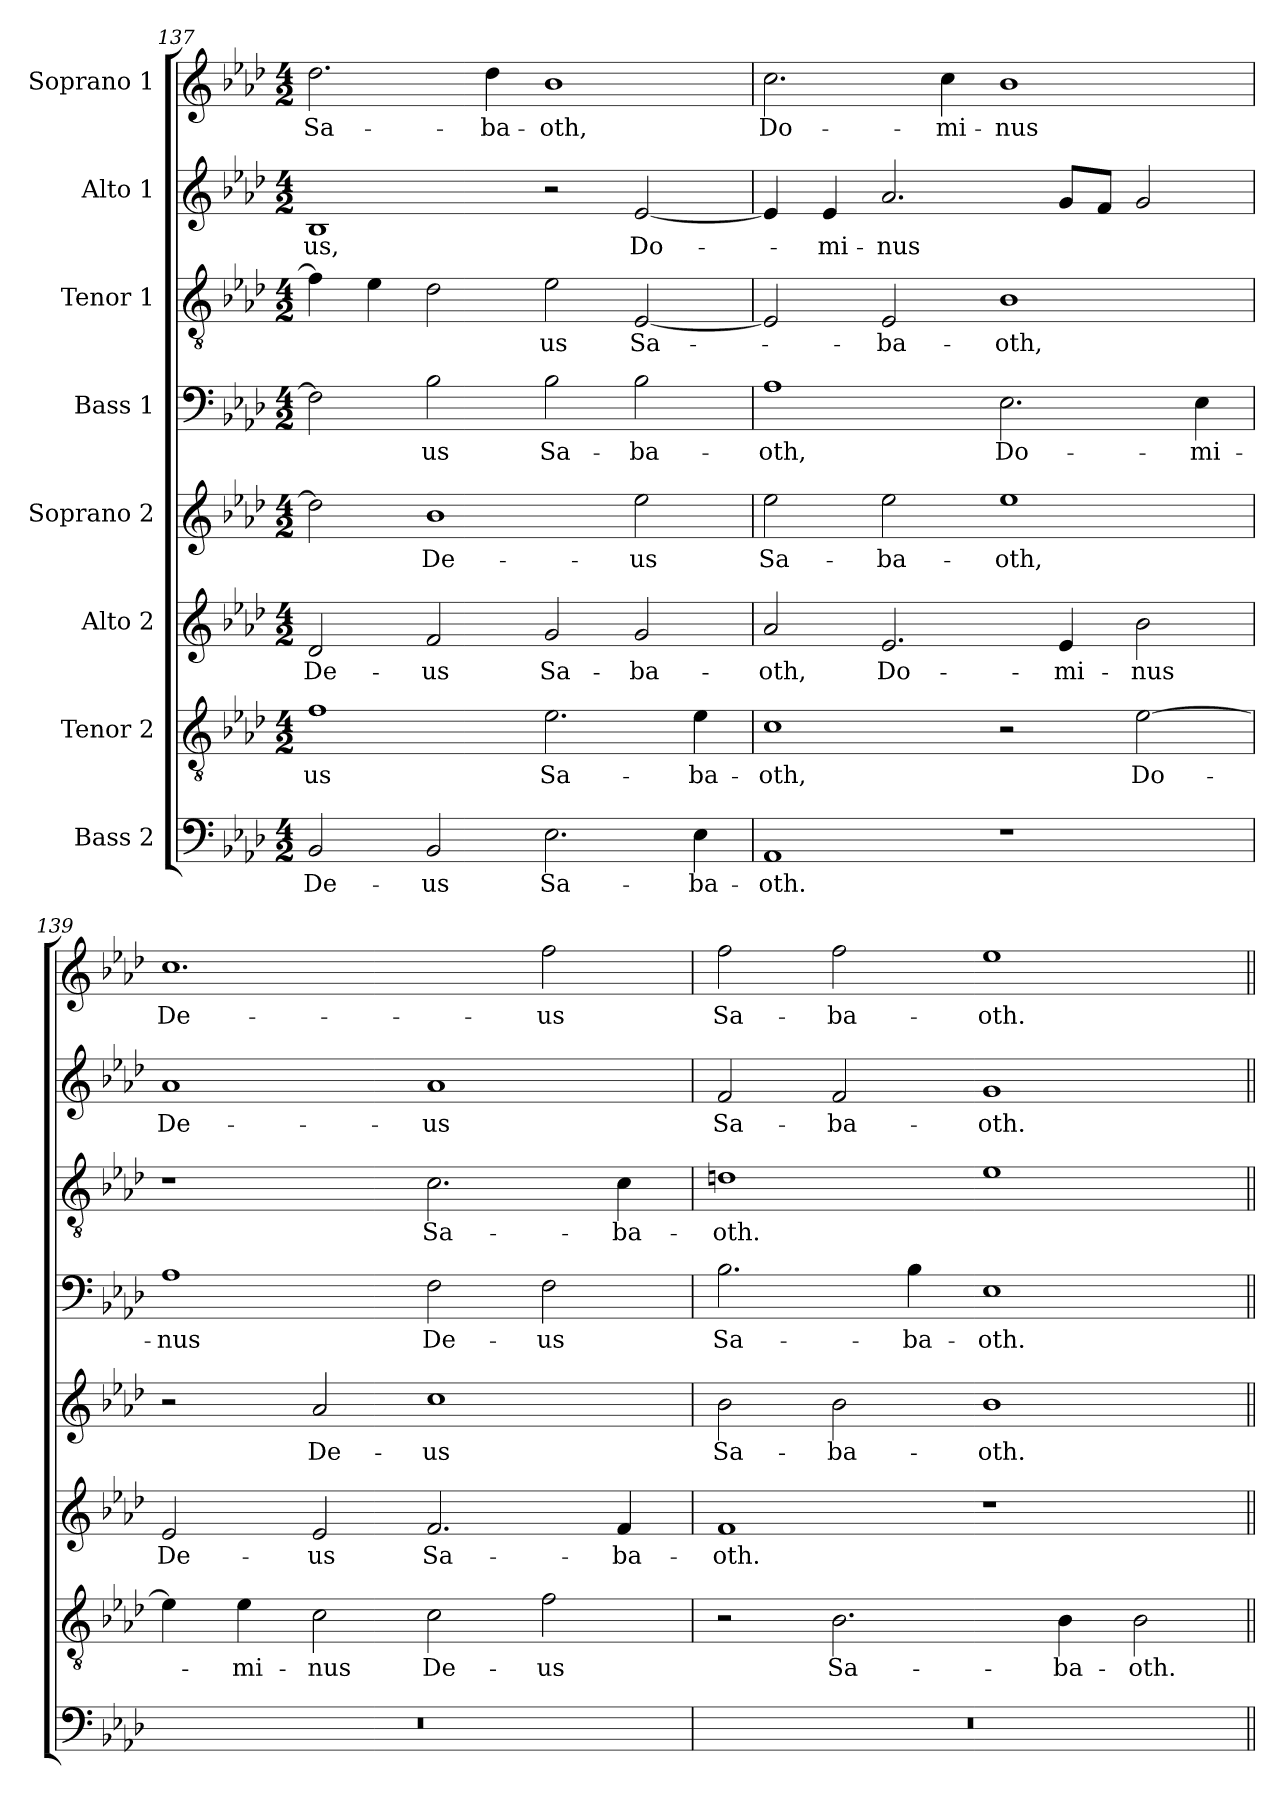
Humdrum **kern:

**kern	**text	**kern	**text	**kern	**text	**kern	**text	**kern	**text	**kern	**text	**kern	**text	**kern	**text
*part8	*part8	*part7	*part7	*part6	*part6	*part5	*part5	*part4	*part4	*part3	*part3	*part2	*part2	*part1	*part1
*staff8	*staff8	*staff7	*staff7	*staff6	*staff6	*staff5	*staff5	*staff4	*staff4	*staff3	*staff3	*staff2	*staff2	*staff1	*staff1
*I"Bass 2	*	*I"Tenor 2	*	*I"Alto 2	*	*I"Soprano 2	*	*I"Bass 1	*	*I"Tenor 1	*	*I"Alto 1	*	*I"Soprano 1	*
*clefF4	*	*clefGv2	*	*clefG2	*	*clefG2	*	*clefF4	*	*clefGv2	*	*clefG2	*	*clefG2	*
*k[b-e-a-d-]	*	*k[b-e-a-d-]	*	*k[b-e-a-d-]	*	*k[b-e-a-d-]	*	*k[b-e-a-d-]	*	*k[b-e-a-d-]	*	*k[b-e-a-d-]	*	*k[b-e-a-d-]	*
*A-:	*	*A-:	*	*A-:	*	*A-:	*	*A-:	*	*A-:	*	*A-:	*	*A-:	*
*M4/2	*	*M4/2	*	*M4/2	*	*M4/2	*	*M4/2	*	*M4/2	*	*M4/2	*	*M4/2	*
=137	=137	=137	=137	=137	=137	=137	=137	=137	=137	=137	=137	=137	=137	=137	=137
2BB-/	De-	1f	-us	2d-/	De-	2dd-\]	.	2F\]	.	4f\]	.	1B-	-us,	2.dd-\	Sa-
.	.	.	.	.	.	.	.	.	.	4e-\	.	.	.	.	.
2BB-/	-us	.	.	2f/	-us	1b-	De-	2B-\	-us	2d-\	.	.	.	.	.
.	.	.	.	.	.	.	.	.	.	.	.	.	.	4dd-\	-ba-
2.E-\	Sa-	2.e-\	Sa-	2g/	Sa-	.	.	2B-\	Sa-	2e-\	-us	2r	.	1b-	-oth,
.	.	.	.	2g/	-ba-	2ee-\	-us	2B-\	-ba-	[2E-/	Sa-	[2e-/	Do-	.	.
4E-\	-ba-	4e-\	-ba-	.	.	.	.	.	.	.	.	.	.	.	.
=138	=138	=138	=138	=138	=138	=138	=138	=138	=138	=138	=138	=138	=138	=138	=138
1AA-	-oth.	1c	-oth,	2a-/	-oth,	2ee-\	Sa-	1A-	-oth,	2E-/]	.	4e-/]	.	2.cc\	Do-
.	.	.	.	.	.	.	.	.	.	.	.	4e-/	-mi-	.	.
.	.	.	.	2.e-/	Do-	2ee-\	-ba-	.	.	2E-/	-ba-	2.a-/	-nus	.	.
.	.	.	.	.	.	.	.	.	.	.	.	.	.	4cc\	-mi-
1r	.	2r	.	.	.	1ee-	-oth,	2.E-\	Do-	1B-	-oth,	.	.	1b-	-nus
.	.	.	.	4e-/	-mi-	.	.	.	.	.	.	8g/L	.	.	.
.	.	.	.	.	.	.	.	.	.	.	.	8f/J	.	.	.
.	.	[2e-\	Do-	2b-\	-nus	.	.	.	.	.	.	2g/	.	.	.
.	.	.	.	.	.	.	.	4E-\	-mi-	.	.	.	.	.	.
=139	=139	=139	=139	=139	=139	=139	=139	=139	=139	=139	=139	=139	=139	=139	=139
0r	.	4e-\]	.	2e-/	De-	2r	.	1A-	-nus	1r	.	1a-	De-	1.cc	De-
.	.	4e-\	-mi-	.	.	.	.	.	.	.	.	.	.	.	.
.	.	2c\	-nus	2e-/	-us	2a-/	De-	.	.	.	.	.	.	.	.
.	.	2c\	De-	2.f/	Sa-	1cc	-us	2F\	De-	2.c\	Sa-	1a-	-us	.	.
.	.	2f\	-us	.	.	.	.	2F\	-us	.	.	.	.	2ff\	-us
.	.	.	.	4f/	-ba-	.	.	.	.	4c\	-ba-	.	.	.	.
=140	=140	=140	=140	=140	=140	=140	=140	=140	=140	=140	=140	=140	=140	=140	=140
0r	.	2r	.	1f	-oth.	2b-\	Sa-	2.B-\	Sa-	1dn	-oth.	2f/	Sa-	2ff\	Sa-
.	.	2.B-\	Sa-	.	.	2b-\	-ba-	.	.	.	.	2f/	-ba-	2ff\	-ba-
.	.	.	.	.	.	.	.	4B-\	-ba-	.	.	.	.	.	.
.	.	.	.	1r	.	1b-	-oth.	1E-	-oth.	1e-	.	1g	-oth.	1ee-	-oth.
.	.	4B-\	-ba-	.	.	.	.	.	.	.	.	.	.	.	.
.	.	2B-\	-oth.	.	.	.	.	.	.	.	.	.	.	.	.
=||	=||	=||	=||	=||	=||	=||	=||	=||	=||	=||	=||	=||	=||	=||	=||
*-	*-	*-	*-	*-	*-	*-	*-	*-	*-	*-	*-	*-	*-	*-	*-
